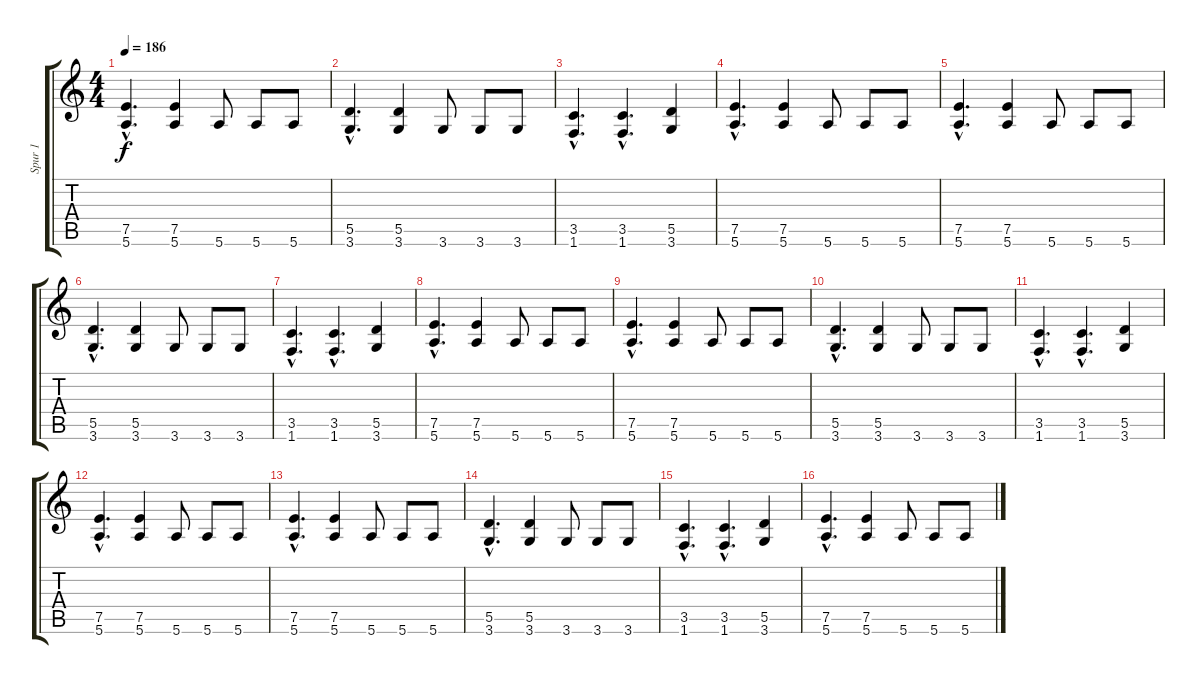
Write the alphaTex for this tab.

\track ("Spur 1" "Spur 1") {instrument distortionguitar}
\staff {score tabs}
\tuning (E4 B3 G3 D3 A2 E2) {hide}
\ts (4 4)
\tempo 186
\clef g2
\ks c
(7.5{hac} 5.6{hac}).4{d dy f} (7.5 5.6).4 5.6.8 5.6.8 5.6.8 |
(5.5{hac} 3.6{hac}).4{d} (5.5 3.6).4 3.6.8 3.6.8 3.6.8 |
(3.5{hac} 1.6{hac}).4{d} (3.5{hac} 1.6{hac}).4{d} (5.5 3.6).4 |
(7.5{hac} 5.6{hac}).4{d} (7.5 5.6).4 5.6.8 5.6.8 5.6.8 |
(7.5{hac} 5.6{hac}).4{d} (7.5 5.6).4 5.6.8 5.6.8 5.6.8 |
(5.5{hac} 3.6{hac}).4{d} (5.5 3.6).4 3.6.8 3.6.8 3.6.8 |
(3.5{hac} 1.6{hac}).4{d} (3.5{hac} 1.6{hac}).4{d} (5.5 3.6).4 |
(7.5{hac} 5.6{hac}).4{d} (7.5 5.6).4 5.6.8 5.6.8 5.6.8 |
(7.5{hac} 5.6{hac}).4{d} (7.5 5.6).4 5.6.8 5.6.8 5.6.8 |
(5.5{hac} 3.6{hac}).4{d} (5.5 3.6).4 3.6.8 3.6.8 3.6.8 |
(3.5{hac} 1.6{hac}).4{d} (3.5{hac} 1.6{hac}).4{d} (5.5 3.6).4 |
(7.5{hac} 5.6{hac}).4{d} (7.5 5.6).4 5.6.8 5.6.8 5.6.8 |
(7.5{hac} 5.6{hac}).4{d} (7.5 5.6).4 5.6.8 5.6.8 5.6.8 |
(5.5{hac} 3.6{hac}).4{d} (5.5 3.6).4 3.6.8 3.6.8 3.6.8 |
(3.5{hac} 1.6{hac}).4{d} (3.5{hac} 1.6{hac}).4{d} (5.5 3.6).4 |
(7.5{hac} 5.6{hac}).4{d} (7.5 5.6).4 5.6.8 5.6.8 5.6.8
